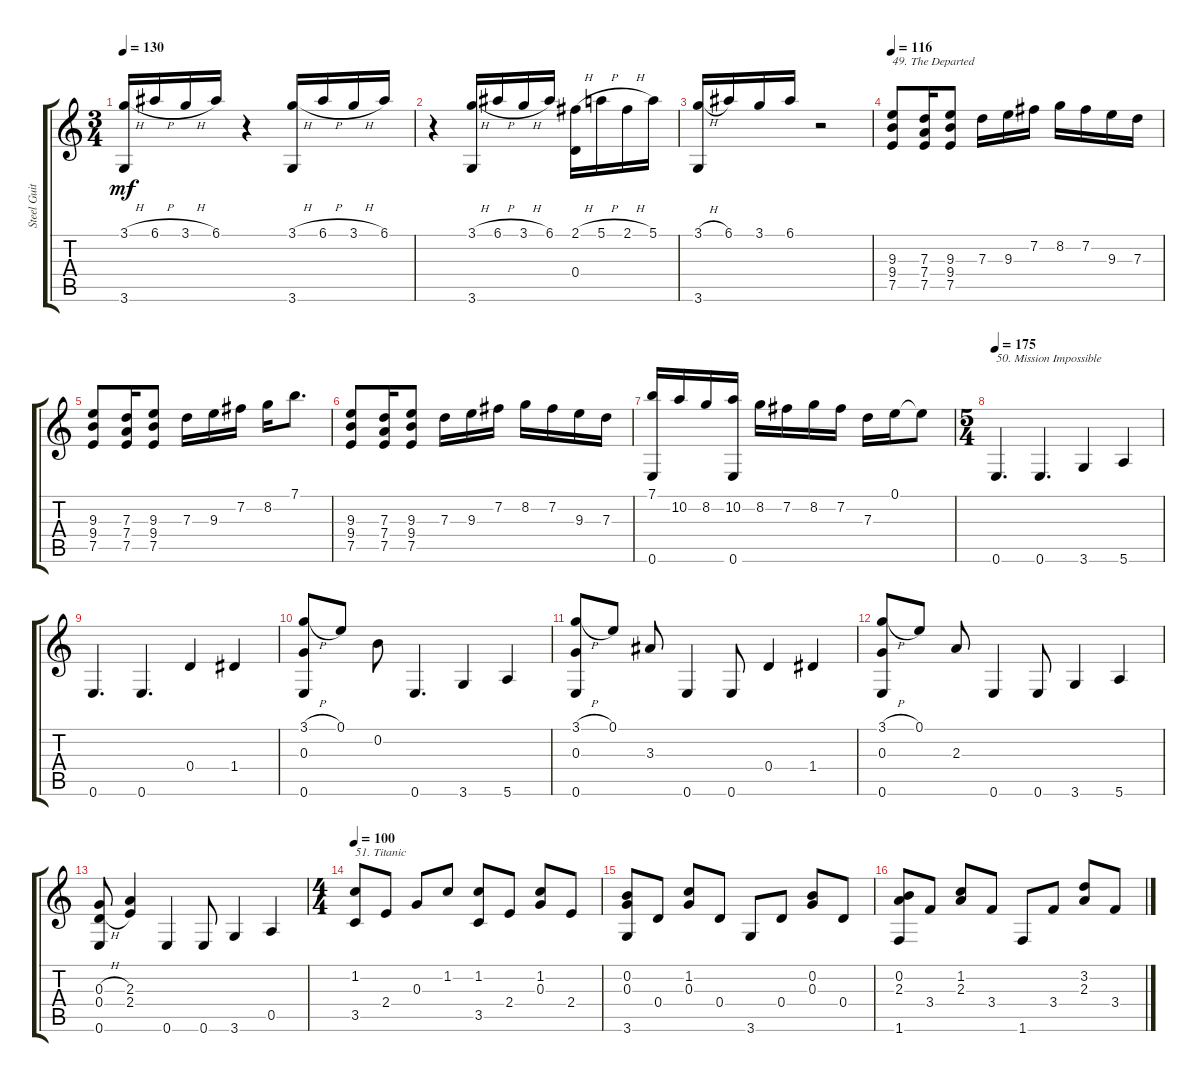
\track ("Steel Guitar" "Steel Guit") {instrument acousticguitarsteel}
\staff {score tabs}
\tuning (E4 B3 G3 D3 A2 E2) {hide}
\ts (3 4)
\tempo 130
\clef g2
\ks c
(3.1{h} 3.6).16{dy mf} 6.1{h}.16 3.1{h}.16 6.1.16 r.4 (3.1{h} 3.6).16 6.1{h}.16 3.1{h}.16 6.1.16 |
r.4 (3.1{h} 3.6).16 6.1{h}.16 3.1{h}.16 6.1.16 (2.1{h} 0.4).16 5.1{h}.16 2.1{h}.16 5.1.16 |
(3.1{h} 3.6).16 6.1.16 3.1.16 6.1.16 r.2 |
\tempo 116
(9.3 9.4 7.5).8{txt "49. The Departed"} (7.3 7.4 7.5).16 (9.3 9.4 7.5).8 7.3.16 9.3.16 7.2.16 8.2.16 7.2.16 9.3.16 7.3.16 |
(9.3 9.4 7.5).8 (7.3 7.4 7.5).16 (9.3 9.4 7.5).8 7.3.16 9.3.16 7.2.16 8.2.16 7.1.8{d} |
(9.3 9.4 7.5).8 (7.3 7.4 7.5).16 (9.3 9.4 7.5).8 7.3.16 9.3.16 7.2.16 8.2.16 7.2.16 9.3.16 7.3.16 |
(7.1 0.6).16 10.2.16 8.2.16 (10.2 0.6).16 8.2.16 7.2.16 8.2.16 7.2.16 7.3.16 0.1.16 0.1{t}.8 |
\ts (5 4)
\tempo 175
0.6.4{d txt "50. Mission Impossible"} 0.6.4{d} 3.6.4 5.6.4 |
0.6.4{d} 0.6.4{d} 0.4.4 1.4.4 |
(3.1{h} 0.3 0.6).8 0.1.8 0.2.8 0.6.4{d} 3.6.4 5.6.4 |
(3.1{h} 0.3 0.6).8 0.1.8 3.3.8 0.6.4 0.6.8 0.4.4 1.4.4 |
(3.1{h} 0.3 0.6).8 0.1.8 2.3.8 0.6.4 0.6.8 3.6.4 5.6.4 |
(0.3{h} 0.4{h} 0.6).8 (2.3 2.4).4 0.6.4 0.6.8 3.6.4 0.5.4 |
\ts (4 4)
\tempo 100
(1.2 3.5).8{txt "51. Titanic"} 2.4.8 0.3.8 1.2.8 (1.2 3.5).8 2.4.8 (1.2 0.3).8 2.4.8 |
(0.2 0.3 3.6).8 0.4.8 (1.2 0.3).8 0.4.8 3.6.8 0.4.8 (0.2 0.3).8 0.4.8 |
(0.2 2.3 1.6).8 3.4.8 (1.2 2.3).8 3.4.8 1.6.8 3.4.8 (3.2 2.3).8 3.4.8
